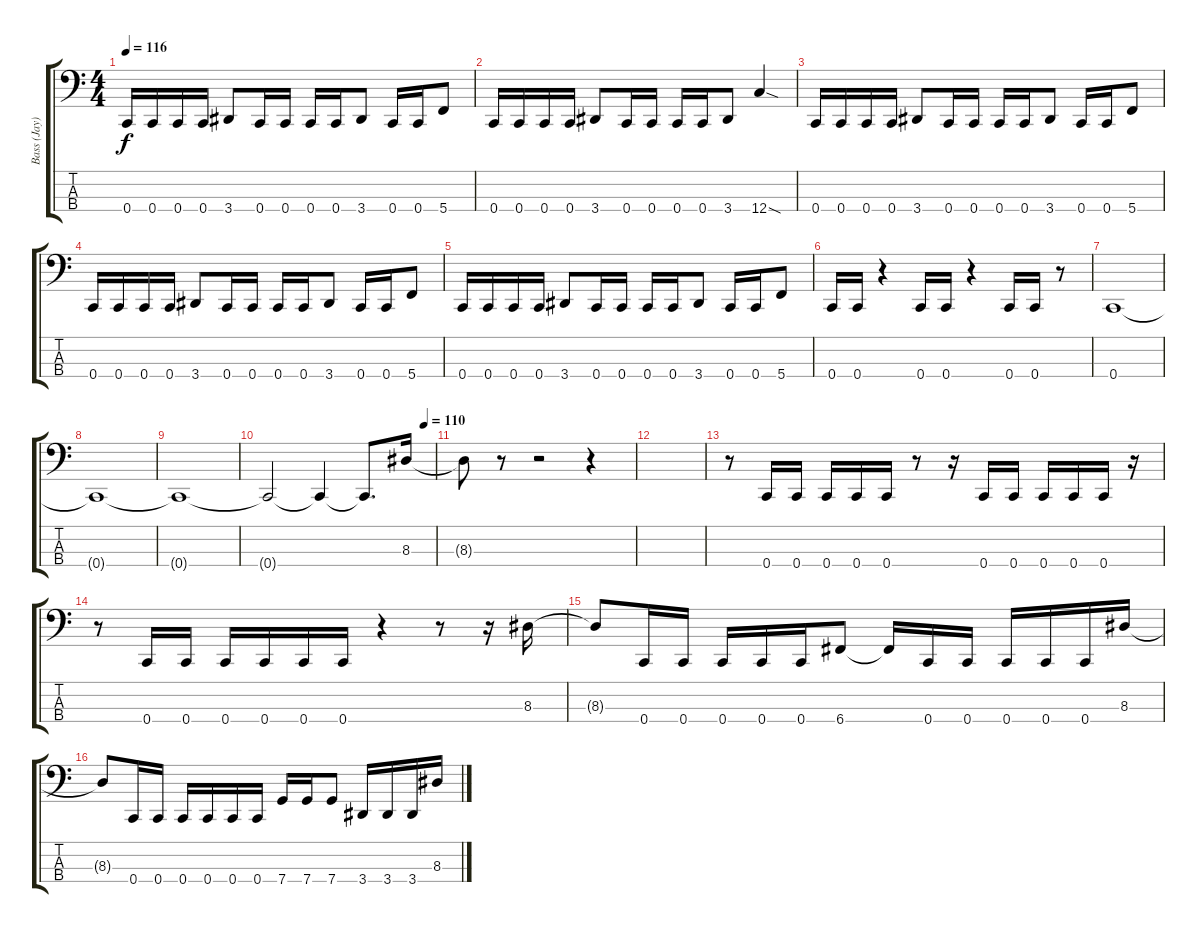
\track ("Bass (Jay)" "Bass (Jay)") {instrument electricbasspick}
\staff {score tabs}
\tuning (F2 C2 G1 C1) {hide}
\ts (4 4)
\tempo 116
\clef f4
\ks c
0.4.16{dy f} 0.4.16 0.4.16 0.4.16 3.4.8 0.4.16 0.4.16 0.4.16 0.4.16 3.4.8 0.4.16 0.4.16 5.4.8 |
0.4.16 0.4.16 0.4.16 0.4.16 3.4.8 0.4.16 0.4.16 0.4.16 0.4.16 3.4.8 12.4{sod}.4 |
0.4.16 0.4.16 0.4.16 0.4.16 3.4.8 0.4.16 0.4.16 0.4.16 0.4.16 3.4.8 0.4.16 0.4.16 5.4.8 |
0.4.16 0.4.16 0.4.16 0.4.16 3.4.8 0.4.16 0.4.16 0.4.16 0.4.16 3.4.8 0.4.16 0.4.16 5.4.8 |
0.4.16 0.4.16 0.4.16 0.4.16 3.4.8 0.4.16 0.4.16 0.4.16 0.4.16 3.4.8 0.4.16 0.4.16 5.4.8 |
0.4.16 0.4.16 r.4 0.4.16 0.4.16 r.4 0.4.16 0.4.16 r.8 |
0.4.1 |
0.4{t}.1 |
0.4{t}.1 |
\tempo (110 0.9375)
0.4{t}.2 0.4{t}.4 0.4{t}.8{d} 8.3.16 |
8.3{t}.8 r.8 r.2 r.4 |
|
r.8 0.4.16 0.4.16 0.4.16 0.4.16 0.4.16 r.8 r.16 0.4.16 0.4.16 0.4.16 0.4.16 0.4.16 r.16 |
r.8 0.4.16 0.4.16 0.4.16 0.4.16 0.4.16 0.4.16 r.4 r.8 r.16 8.3.16 |
8.3{t}.8 0.4.16 0.4.16 0.4.16 0.4.16 0.4.16 6.4.8 6.4{t}.16 0.4.16 0.4.16 0.4.16 0.4.16 0.4.16 8.3.16 |
8.3{t}.8 0.4.16 0.4.16 0.4.16 0.4.16 0.4.16 0.4.16 7.4.16 7.4.16 7.4.8 3.4.16 3.4.16 3.4.16 8.3.16
